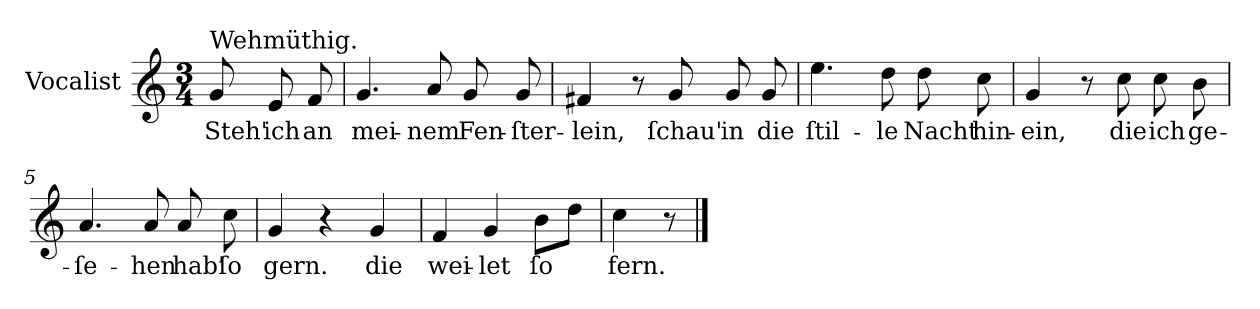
**kern	**text
*part1	*part1
*staff1	*staff1
*I"Vocalist	*
*clefG2	*
*k[]	*
*C:	*
*M3/4	*
=	=
!LO:TX:a:t=Wehmüthig.	!
8g	Steh'
8e	ich
8f	an
=1	=1
4.g	mei-
8a	-nem
8g	Fen-
8g	-ſter-
=2	=2
4f#X	-lein,
8r	.
8g	ſchau'
8g	in
8g	die
=3	=3
4.ee	ſtil-
8dd	-le
8dd	Nacht
8cc	hin-
=4	=4
4g	-ein,
8r	.
8cc	die
8cc	ich
8b	ge-
=5	=5
4.a	-ſe-
8a	-hen
8a	hab'
8cc	ſo
=6	=6
4g	gern.
4r	.
4g	die
=7	=7
4f	wei-
4g	-let
8bL	ſo
8ddJ	.
=8	=8
4cc	fern.
8r	.
==	==
*-	*-
